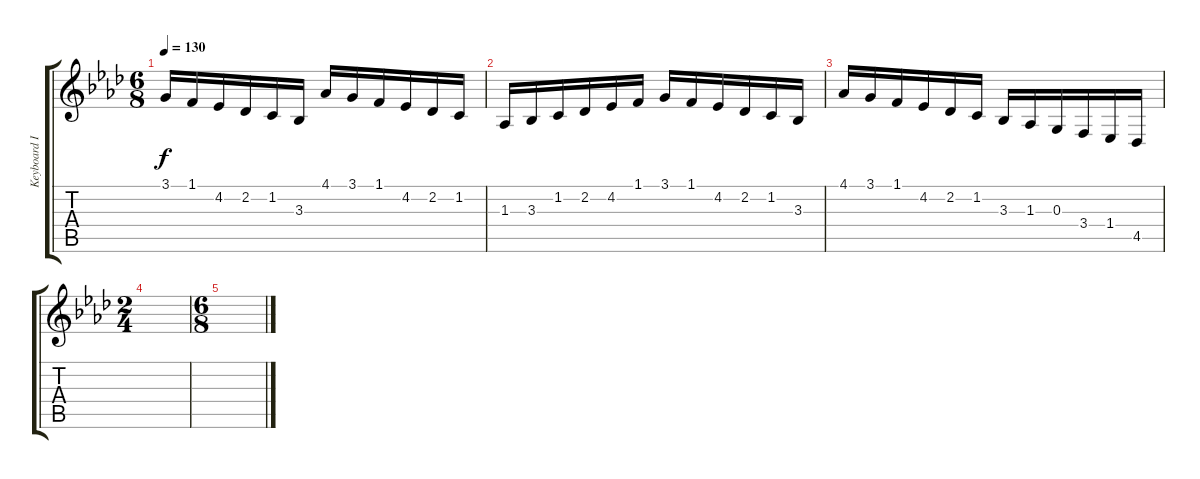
\track ("Keyboard I" "Keyboard I") {instrument orchestralharp}
\staff {score tabs}
\tuning (E4 B3 G3 D3 A2 E2) {hide}
\ts (6 8)
\tempo 130
\clef g2
\ks ab
3.1.16{dy f} 1.1.16 4.2.16 2.2.16 1.2.16 3.3.16 4.1.16 3.1.16 1.1.16 4.2.16 2.2.16 1.2.16 |
1.3.16 3.3.16 1.2.16 2.2.16 4.2.16 1.1.16 3.1.16 1.1.16 4.2.16 2.2.16 1.2.16 3.3.16 |
4.1.16 3.1.16 1.1.16 4.2.16 2.2.16 1.2.16 3.3.16 1.3.16 0.3.16 3.4.16 1.4.16 4.5.16 |
\ts (2 4)
|
\ts (6 8)
